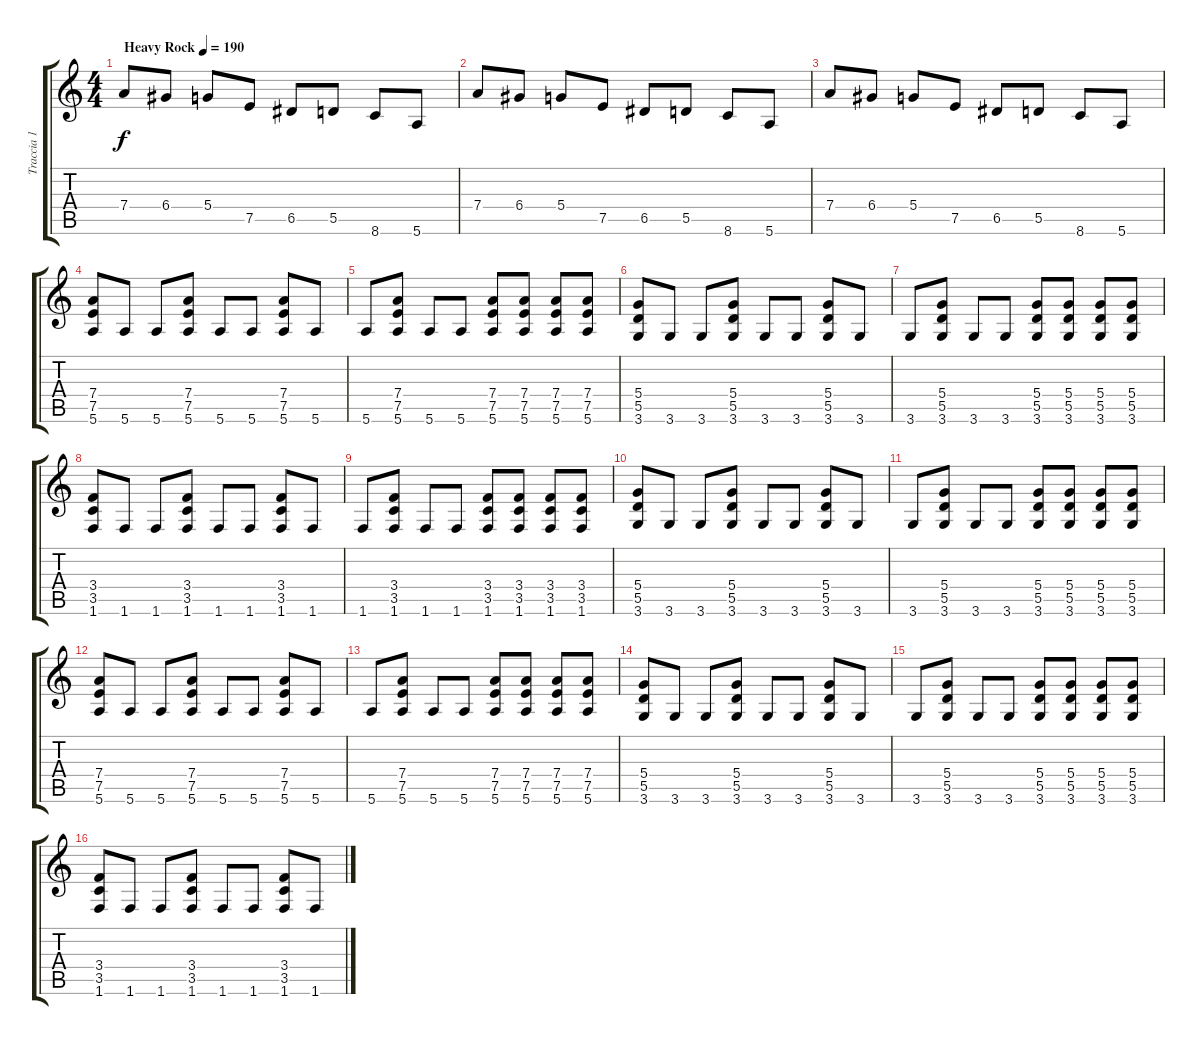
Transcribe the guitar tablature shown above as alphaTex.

\track ("Traccia 1" "Traccia 1") {instrument distortionguitar}
\staff {score tabs}
\tuning (E4 B3 G3 D3 A2 E2) {hide}
\ts (4 4)
\tempo (190 "Heavy Rock")
\clef g2
\ks c
7.4.8{dy f instrument distortionguitar} 6.4.8 5.4.8 7.5.8 6.5.8 5.5.8 8.6.8 5.6.8 |
7.4.8 6.4.8 5.4.8 7.5.8 6.5.8 5.5.8 8.6.8 5.6.8 |
7.4.8 6.4.8 5.4.8 7.5.8 6.5.8 5.5.8 8.6.8 5.6.8 |
(7.4 7.5 5.6).8 5.6.8 5.6.8 (7.4 7.5 5.6).8 5.6.8 5.6.8 (7.4 7.5 5.6).8 5.6.8 |
5.6.8 (7.4 7.5 5.6).8 5.6.8 5.6.8 (7.4 7.5 5.6).8 (7.4 7.5 5.6).8 (7.4 7.5 5.6).8 (7.4 7.5 5.6).8 |
(5.4 5.5 3.6).8 3.6.8 3.6.8 (5.4 5.5 3.6).8 3.6.8 3.6.8 (5.4 5.5 3.6).8 3.6.8 |
3.6.8 (5.4 5.5 3.6).8 3.6.8 3.6.8 (5.4 5.5 3.6).8 (5.4 5.5 3.6).8 (5.4 5.5 3.6).8 (5.4 5.5 3.6).8 |
(3.4 3.5 1.6).8 1.6.8 1.6.8 (3.4 3.5 1.6).8 1.6.8 1.6.8 (3.4 3.5 1.6).8 1.6.8 |
1.6.8 (3.4 3.5 1.6).8 1.6.8 1.6.8 (3.4 3.5 1.6).8 (3.4 3.5 1.6).8 (3.4 3.5 1.6).8 (3.4 3.5 1.6).8 |
(5.4 5.5 3.6).8 3.6.8 3.6.8 (5.4 5.5 3.6).8 3.6.8 3.6.8 (5.4 5.5 3.6).8 3.6.8 |
3.6.8 (5.4 5.5 3.6).8 3.6.8 3.6.8 (5.4 5.5 3.6).8 (5.4 5.5 3.6).8 (5.4 5.5 3.6).8 (5.4 5.5 3.6).8 |
(7.4 7.5 5.6).8 5.6.8 5.6.8 (7.4 7.5 5.6).8 5.6.8 5.6.8 (7.4 7.5 5.6).8 5.6.8 |
5.6.8 (7.4 7.5 5.6).8 5.6.8 5.6.8 (7.4 7.5 5.6).8 (7.4 7.5 5.6).8 (7.4 7.5 5.6).8 (7.4 7.5 5.6).8 |
(5.4 5.5 3.6).8 3.6.8 3.6.8 (5.4 5.5 3.6).8 3.6.8 3.6.8 (5.4 5.5 3.6).8 3.6.8 |
3.6.8 (5.4 5.5 3.6).8 3.6.8 3.6.8 (5.4 5.5 3.6).8 (5.4 5.5 3.6).8 (5.4 5.5 3.6).8 (5.4 5.5 3.6).8 |
(3.4 3.5 1.6).8 1.6.8 1.6.8 (3.4 3.5 1.6).8 1.6.8 1.6.8 (3.4 3.5 1.6).8 1.6.8
